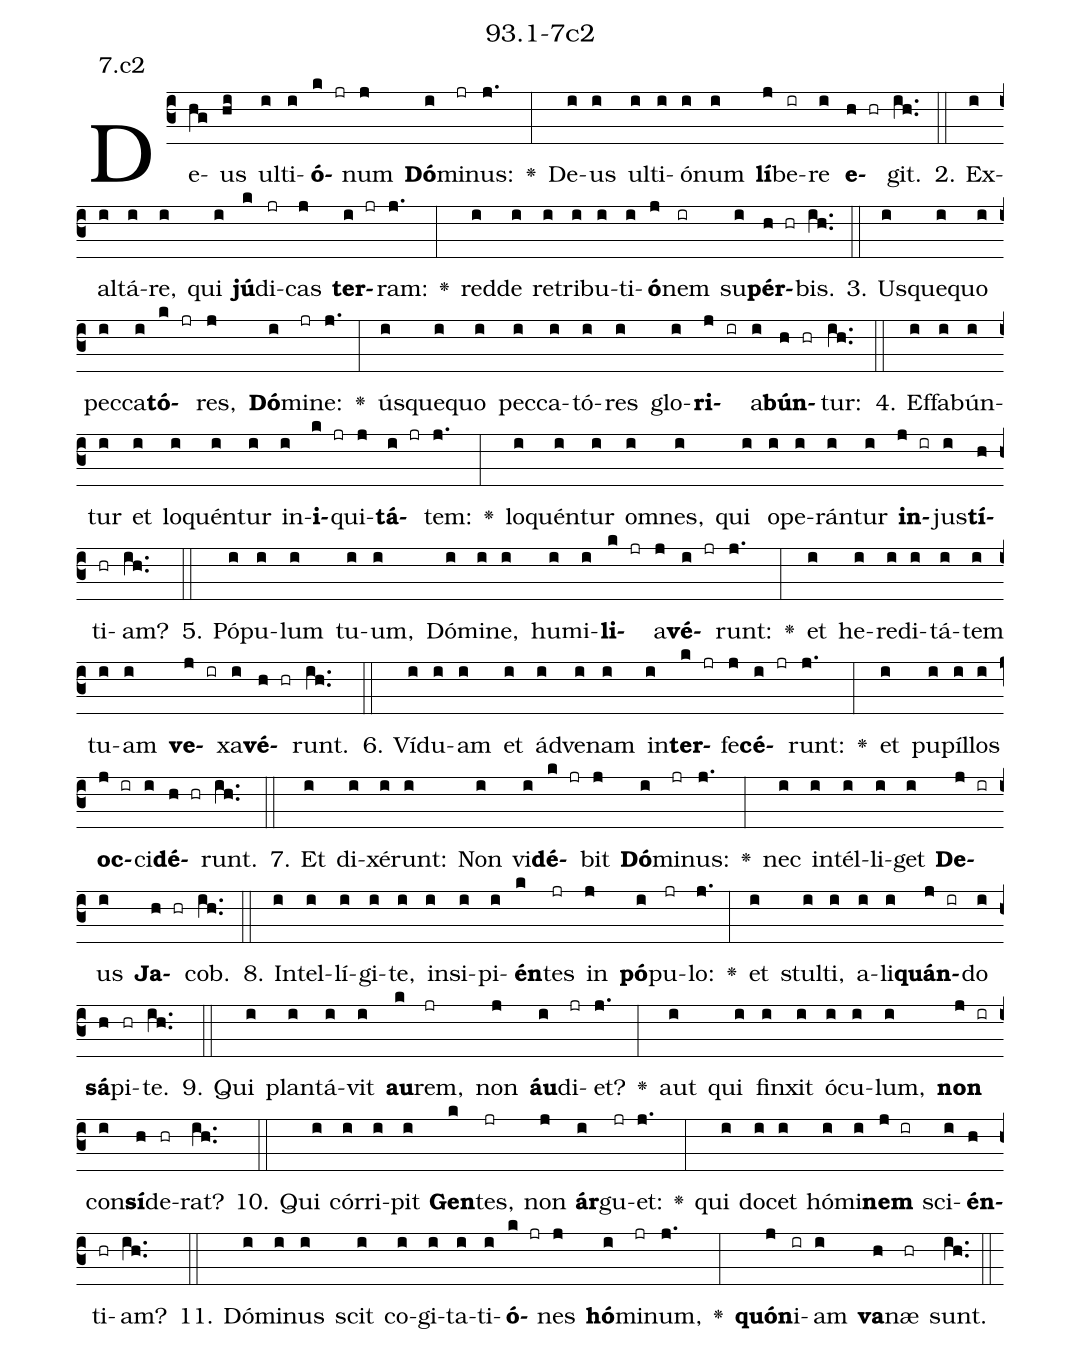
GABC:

name: 93.1-7c2;
annotation: 7.c2;
%%
(c3)De(hg)us(hi) ul(i)ti(i)<b>ó</b>(k jr)num(j) <b>Dó</b>(i)mi(jr)nus:(j.) <v>\greheightstar</v>(:) De(i)us(i) ul(i)ti(i)ó(i)num(i) <b>lí</b>(j)be(ir)re(i) <b>e</b>(h hr)git.(ih..) (::)
2. Ex(i)al(i)tá(i)re,(i) qui(i) <b>jú</b>(k)di(jr)cas(j) <b>ter</b>(i jr)ram:(j.) <v>\greheightstar</v>(:) red(i)de(i) re(i)tri(i)bu(i)ti(i)<b>ó</b>(j)nem(ir) su(i)<b>pér</b>(h hr)bis.(ih..) (::)
3. Us(i)que(i)quo(i) pec(i)ca(i)<b>tó</b>(k jr)res,(j) <b>Dó</b>(i)mi(jr)ne:(j.) <v>\greheightstar</v>(:) ús(i)que(i)quo(i) pec(i)ca(i)tó(i)res(i) glo(i)<b>ri</b>(j ir)a(i)<b>bún</b>(h hr)tur:(ih..) (::)
4. Ef(i)fa(i)bún(i)tur(i) et(i) lo(i)quén(i)tur(i) in(i)<b>i</b>(k jr)qui(j)<b>tá</b>(i jr)tem:(j.) <v>\greheightstar</v>(:) lo(i)quén(i)tur(i) om(i)nes,(i) qui(i) o(i)pe(i)rán(i)tur(i) <b>in</b>(j ir)jus(i)<b>tí</b>(h)ti(hr)am?(ih..) (::)
5. Pó(i)pu(i)lum(i) tu(i)um,(i) Dó(i)mi(i)ne,(i) hu(i)mi(i)<b>li</b>(k jr)a(j)<b>vé</b>(i jr)runt:(j.) <v>\greheightstar</v>(:) et(i) he(i)re(i)di(i)tá(i)tem(i) tu(i)am(i) <b>ve</b>(j ir)xa(i)<b>vé</b>(h hr)runt.(ih..) (::)
6. Ví(i)du(i)am(i) et(i) ád(i)ve(i)nam(i) in(i)<b>ter</b>(k jr)fe(j)<b>cé</b>(i jr)runt:(j.) <v>\greheightstar</v>(:) et(i) pu(i)píl(i)los(i) <b>oc</b>(j ir)ci(i)<b>dé</b>(h hr)runt.(ih..) (::)
7. Et(i) di(i)xé(i)runt:(i) Non(i) vi(i)<b>dé</b>(k jr)bit(j) <b>Dó</b>(i)mi(jr)nus:(j.) <v>\greheightstar</v>(:) nec(i) in(i)tél(i)li(i)get(i) <b>De</b>(j ir)us(i) <b>Ja</b>(h hr)cob.(ih..) (::)
8. In(i)tel(i)lí(i)gi(i)te,(i) in(i)si(i)pi(i)<b>én</b>(k)tes(jr) in(j) <b>pó</b>(i)pu(jr)lo:(j.) <v>\greheightstar</v>(:) et(i) stul(i)ti,(i) a(i)li(i)<b>quán</b>(j ir)do(i) <b>sá</b>(h)pi(hr)te.(ih..) (::)
9. Qui(i) plan(i)tá(i)vit(i) <b>au</b>(k)rem,(jr) non(j) <b>áu</b>(i)di(jr)et?(j.) <v>\greheightstar</v>(:) aut(i) qui(i) fin(i)xit(i) ó(i)cu(i)lum,(i) <b>non</b>(j ir) con(i)<b>sí</b>(h)de(hr)rat?(ih..) (::)
10. Qui(i) cór(i)ri(i)pit(i) <b>Gen</b>(k)tes,(jr) non(j) <b>ár</b>(i)gu(jr)et:(j.) <v>\greheightstar</v>(:) qui(i) do(i)cet(i) hó(i)mi(i)<b>nem</b>(j ir) sci(i)<b>én</b>(h)ti(hr)am?(ih..) (::)
11. Dó(i)mi(i)nus(i) scit(i) co(i)gi(i)ta(i)ti(i)<b>ó</b>(k jr)nes(j) <b>hó</b>(i)mi(jr)num,(j.) <v>\greheightstar</v>(:) <b>quón</b>(j)i(ir)am(i) <b>va</b>(h)næ(hr) sunt.(ih..) (::)
